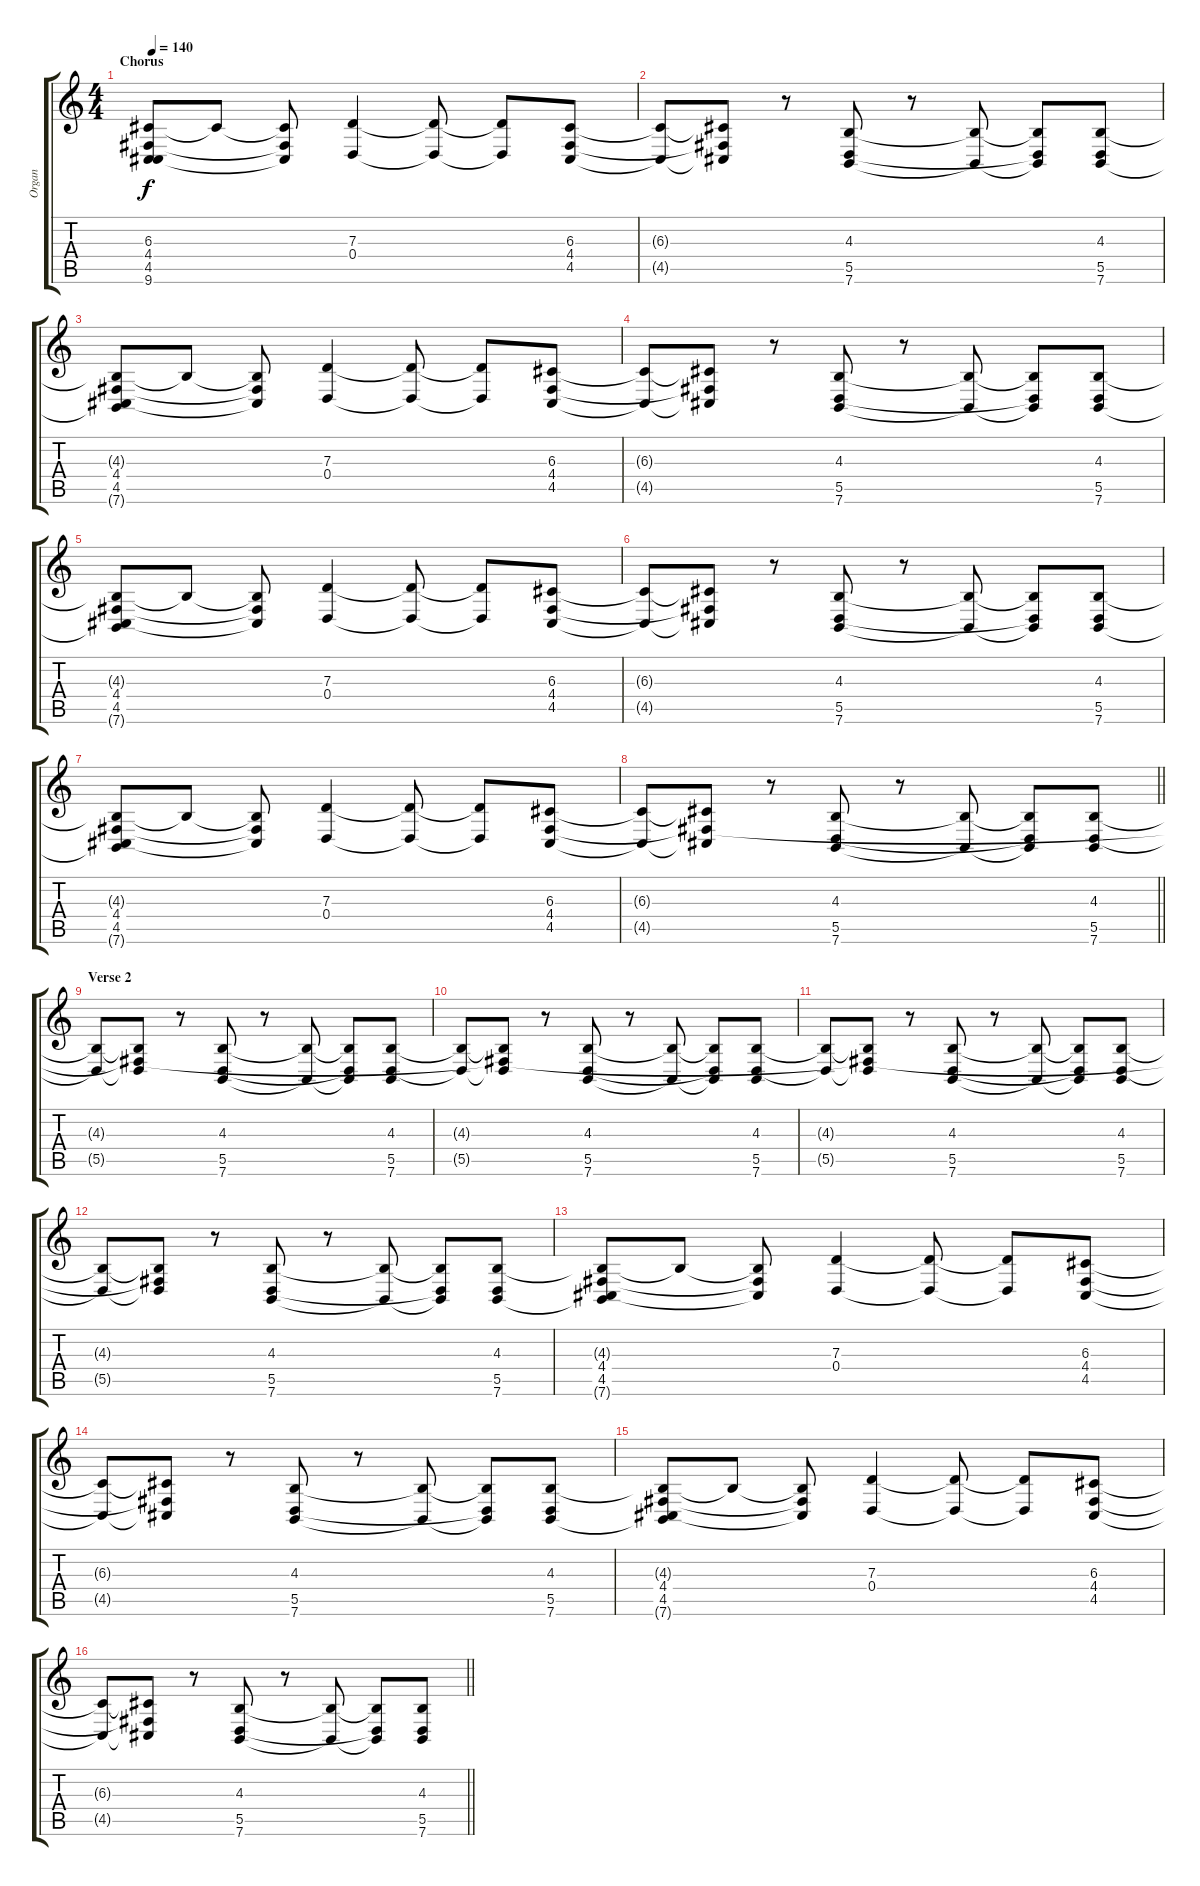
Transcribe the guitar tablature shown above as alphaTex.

\track ("Organ" "Organ") {instrument rockorgan}
\staff {score tabs}
\tuning (E4 B3 G3 D3 A2 E2) {hide}
\ts (4 4)
\section ("" "Chorus")
\tempo 140
\clef g2
\ks c
(6.3 4.4 4.5 9.6).8{dy f} 6.3{t}.8 (6.3{t} 4.4{t} 4.5{t}).8 (7.3 0.4).4 (7.3{t} 0.4{t}).8 (7.3{t} 0.4{t}).8 (6.3 4.4 4.5).8 |
(6.3{t} 4.5{t}).8 (6.3{t} 4.4{t} 4.5{t}).8 r.8 (4.3 5.5 7.6).8 r.8 (4.3{t} 7.6{t}).8 (4.3{t} 5.5{t} 7.6{t}).8 (4.3 5.5 7.6).8 |
(4.3{t} 4.4 4.5 7.6{t}).8 4.3{t}.8 (4.3{t} 4.4{t} 4.5{t}).8 (7.3 0.4).4 (7.3{t} 0.4{t}).8 (7.3{t} 0.4{t}).8 (6.3 4.4 4.5).8 |
(6.3{t} 4.5{t}).8 (6.3{t} 4.4{t} 4.5{t}).8 r.8 (4.3 5.5 7.6).8 r.8 (4.3{t} 7.6{t}).8 (4.3{t} 5.5{t} 7.6{t}).8 (4.3 5.5 7.6).8 |
(4.3{t} 4.4 4.5 7.6{t}).8 4.3{t}.8 (4.3{t} 4.4{t} 4.5{t}).8 (7.3 0.4).4 (7.3{t} 0.4{t}).8 (7.3{t} 0.4{t}).8 (6.3 4.4 4.5).8 |
(6.3{t} 4.5{t}).8 (6.3{t} 4.4{t} 4.5{t}).8 r.8 (4.3 5.5 7.6).8 r.8 (4.3{t} 7.6{t}).8 (4.3{t} 5.5{t} 7.6{t}).8 (4.3 5.5 7.6).8 |
(4.3{t} 4.4 4.5 7.6{t}).8 4.3{t}.8 (4.3{t} 4.4{t} 4.5{t}).8 (7.3 0.4).4 (7.3{t} 0.4{t}).8 (7.3{t} 0.4{t}).8 (6.3 4.4 4.5).8 |
\barLineRight lightlight
(6.3{t} 4.5{t}).8 (6.3{t} 4.4{t} 4.5{t}).8 r.8 (4.3 5.5 7.6).8 r.8 (4.3{t} 7.6{t}).8 (4.3{t} 5.5{t} 7.6{t}).8 (4.3 5.5 7.6).8 |
\section ("" "Verse 2")
(4.3{t} 5.5{t}).8 (4.3{t} 4.4{t} 5.5{t}).8 r.8 (4.3 5.5 7.6).8 r.8 (4.3{t} 7.6{t}).8 (4.3{t} 5.5{t} 7.6{t}).8 (4.3 5.5 7.6).8 |
(4.3{t} 5.5{t}).8 (4.3{t} 4.4{t} 5.5{t}).8 r.8 (4.3 5.5 7.6).8 r.8 (4.3{t} 7.6{t}).8 (4.3{t} 5.5{t} 7.6{t}).8 (4.3 5.5 7.6).8 |
(4.3{t} 5.5{t}).8 (4.3{t} 4.4{t} 5.5{t}).8 r.8 (4.3 5.5 7.6).8 r.8 (4.3{t} 7.6{t}).8 (4.3{t} 5.5{t} 7.6{t}).8 (4.3 5.5 7.6).8 |
(4.3{t} 5.5{t}).8 (4.3{t} 4.4{t} 5.5{t}).8 r.8 (4.3 5.5 7.6).8 r.8 (4.3{t} 7.6{t}).8 (4.3{t} 5.5{t} 7.6{t}).8 (4.3 5.5 7.6).8 |
(4.3{t} 4.4 4.5 7.6{t}).8 4.3{t}.8 (4.3{t} 4.4{t} 4.5{t}).8 (7.3 0.4).4 (7.3{t} 0.4{t}).8 (7.3{t} 0.4{t}).8 (6.3 4.4 4.5).8 |
(6.3{t} 4.5{t}).8 (6.3{t} 4.4{t} 4.5{t}).8 r.8 (4.3 5.5 7.6).8 r.8 (4.3{t} 7.6{t}).8 (4.3{t} 5.5{t} 7.6{t}).8 (4.3 5.5 7.6).8 |
(4.3{t} 4.4 4.5 7.6{t}).8 4.3{t}.8 (4.3{t} 4.4{t} 4.5{t}).8 (7.3 0.4).4 (7.3{t} 0.4{t}).8 (7.3{t} 0.4{t}).8 (6.3 4.4 4.5).8 |
\barLineRight lightlight
(6.3{t} 4.5{t}).8 (6.3{t} 4.4{t} 4.5{t}).8 r.8 (4.3 5.5 7.6).8 r.8 (4.3{t} 7.6{t}).8 (4.3{t} 5.5{t} 7.6{t}).8 (4.3 5.5 7.6).8
